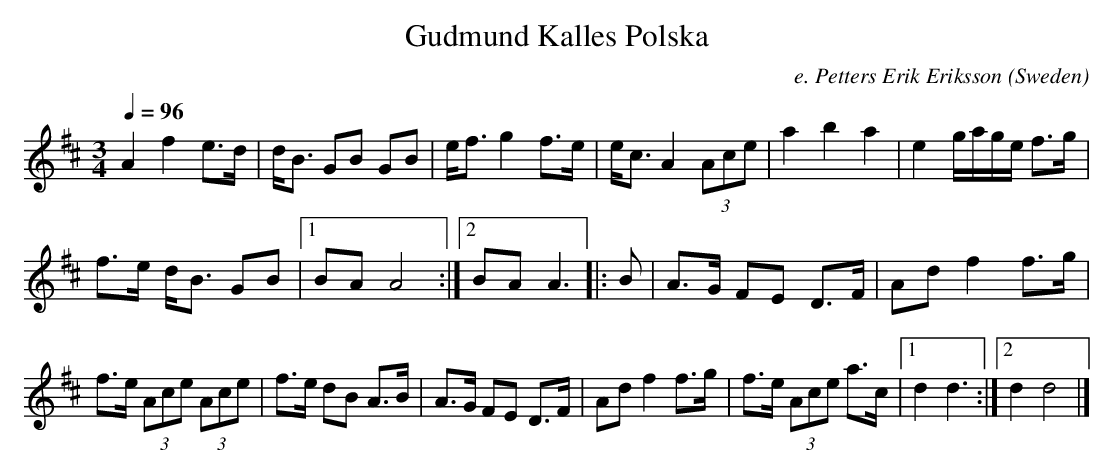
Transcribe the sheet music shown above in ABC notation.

X:1
T:Gudmund Kalles Polska
C:e. Petters Erik Eriksson
M:3/4
O:Sweden
Q:1/4=96
K:A mixolydian
A2 f2 e>d| d<B GB GB| e<f g2 f>e | e<c A2 (3Ace |\
a2 b2 a2| e2 g/a/g/e/ f>g|
f>e d<B GB |1 BA A4:|2 BA A3 \
|:B|\
A>G FE D>F| Ad f2 f>g|
f>e (3Ace (3Ace| f>e dB A>B|\
A>G FE D>F| Ad f2 f>g| f>e (3Ace a>c\
|1 d2 d3 :|2 d2 d4|]
